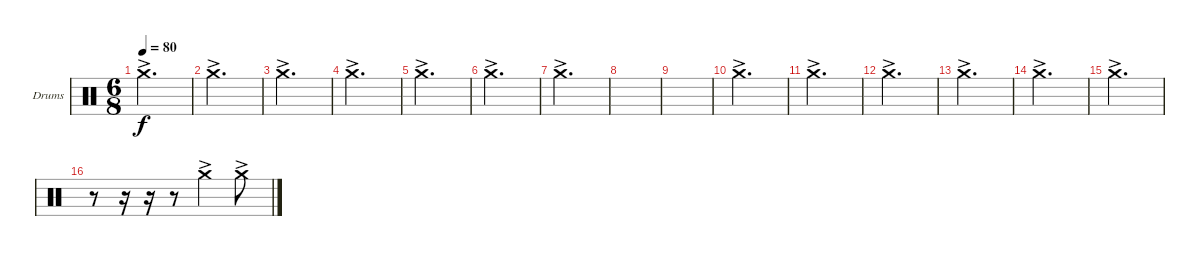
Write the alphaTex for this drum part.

\defaultSystemsLayout 4
\bracketExtendMode groupsimilarinstruments
\firstSystemTrackNameOrientation horizontal
\otherSystemsTrackNameOrientation horizontal
\track ("Right crash" "Drums") {instrument percussion}
\staff {score}
\articulation defaults
\ts (6 8)
\tempo 80
\clef neutral
\scale
0.333333
\ks c "Crash medium (hit)"{ac}.2{d dy f}
|
\scale
0.333333 "Crash medium (hit)"{ac}.2{d} |
\scale
0.333333 "Crash medium (hit)"{ac}.2{d} |
\scale
0.333333 "Crash medium (hit)"{ac}.2{d} |
\scale
0.333333 "Crash medium (hit)"{ac}.2{d} |
\scale
0.333333 "Crash medium (hit)"{ac}.2{d} |
\scale
0.333333 "Crash medium (hit)"{ac}.2{d} |
\scale
0.333333 |
\scale
0.333333 |
\scale
0.333333 "Crash medium (hit)"{ac}.2{d} |
\scale
0.333333 "Crash medium (hit)"{ac}.2{d} |
\scale
0.333333 "Crash medium (hit)"{ac}.2{d} |
\scale
0.333333 "Crash medium (hit)"{ac}.2{d} |
\scale
0.333333 "Crash medium (hit)"{ac}.2{d} |
\scale
0.333333 "Crash medium (hit)"{ac}.2{d} |
\scale
0.333333 r.8 r.16 r.16 r.8 "Crash medium (hit)"{ac}.4 "Crash medium (hit)"{ac}.8
